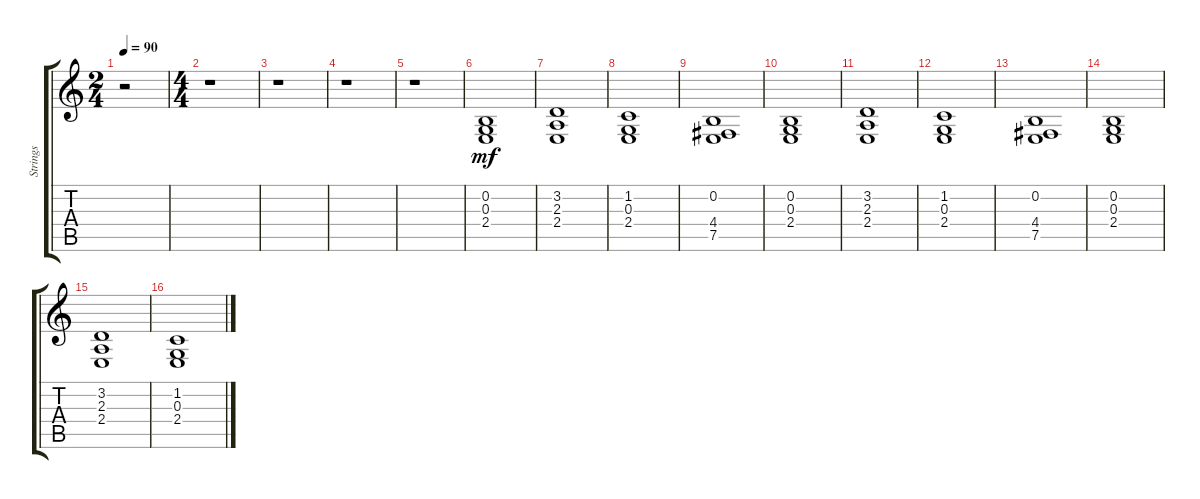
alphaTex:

\track ("Strings" "Strings") {instrument stringensemble1}
\staff {score tabs}
\tuning (E4 B3 G3 D3 A2 E2) {hide}
\ts (2 4)
\tempo 90
\clef g2
\ks c
r.2{dy mf instrument stringensemble1} |
\ts (4 4)
r.1 |
r.1 |
r.1 |
r.1 |
(0.2 0.3 2.4).1 |
(3.2 2.3 2.4).1 |
(1.2 0.3 2.4).1 |
(0.2 4.4 7.5).1 |
(0.2 0.3 2.4).1 |
(3.2 2.3 2.4).1 |
(1.2 0.3 2.4).1 |
(0.2 4.4 7.5).1 |
(0.2 0.3 2.4).1 |
(3.2 2.3 2.4).1 |
(1.2 0.3 2.4).1
